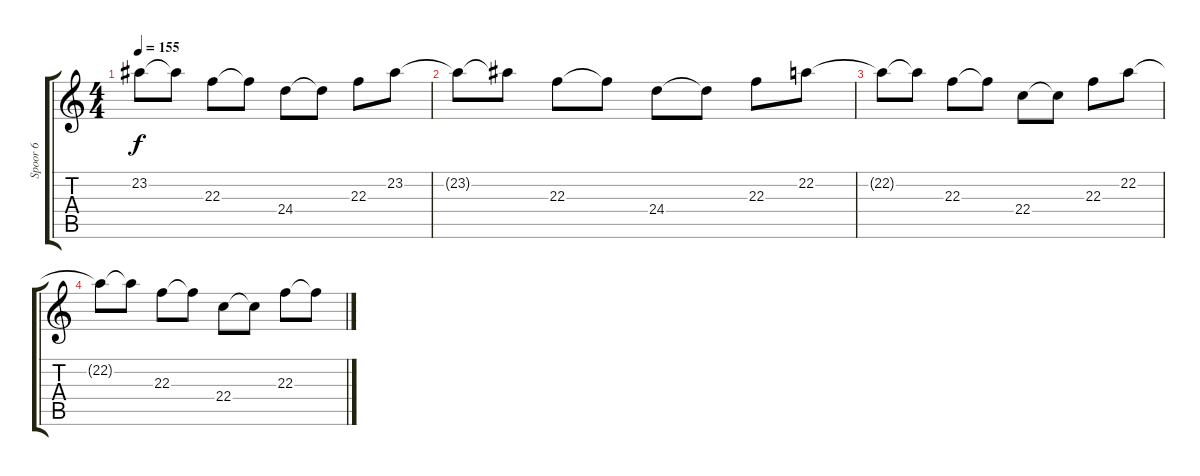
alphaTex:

\track ("Spoor 6" "Spoor 6") {instrument fx5brightness}
\staff {score tabs}
\tuning (E4 B3 G3 D3 A2 E2) {hide}
\ts (4 4)
\tempo 155
\clef g2
\ks c
23.2{t}.8{dy f} 23.2{t}.8 22.3.8 22.3{t}.8 24.4.8 24.4{t}.8 22.3.8 23.2.8 |
23.2{t}.8 23.2{t}.8 22.3.8 22.3{t}.8 24.4.8 24.4{t}.8 22.3.8 22.2.8 |
22.2{t}.8 22.2{t}.8 22.3.8 22.3{t}.8 22.4.8 22.4{t}.8 22.3.8 22.2.8 |
22.2{t}.8 22.2{t}.8 22.3.8 22.3{t}.8 22.4.8 22.4{t}.8 22.3.8 22.3{t}.8
